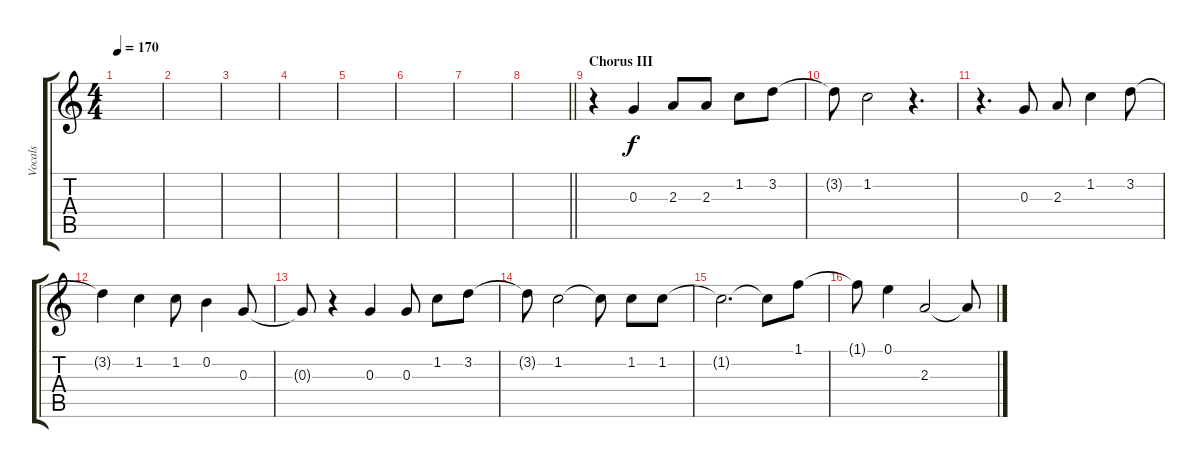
\track ("Vocals" "Vocals") {instrument electricguitarjazz}
\staff {score tabs}
\tuning (E4 B3 G3 D3 A2 E2) {hide}
\ts (4 4)
\tempo 170
\clef g2
\ks c
|
|
|
|
|
|
|
\barLineRight lightlight
|
\section ("" "Chorus III")
r.4 0.3.4 2.3.8 2.3.8 1.2.8 3.2.8 |
3.2{t}.8 1.2.2 r.4{d} |
r.4{d} 0.3.8 2.3.8 1.2.4 3.2.8 |
3.2{t}.4 1.2.4 1.2.8 0.2.4 0.3.8 |
0.3{t}.8 r.4 0.3.4 0.3.8 1.2.8 3.2.8 |
3.2{t}.8 1.2.2 1.2{t}.8 1.2.8 1.2.8 |
1.2{t}.2{d} 1.2{t}.8 1.1.8 |
1.1{t}.8 0.1.4 2.3.2 2.3{t}.8
